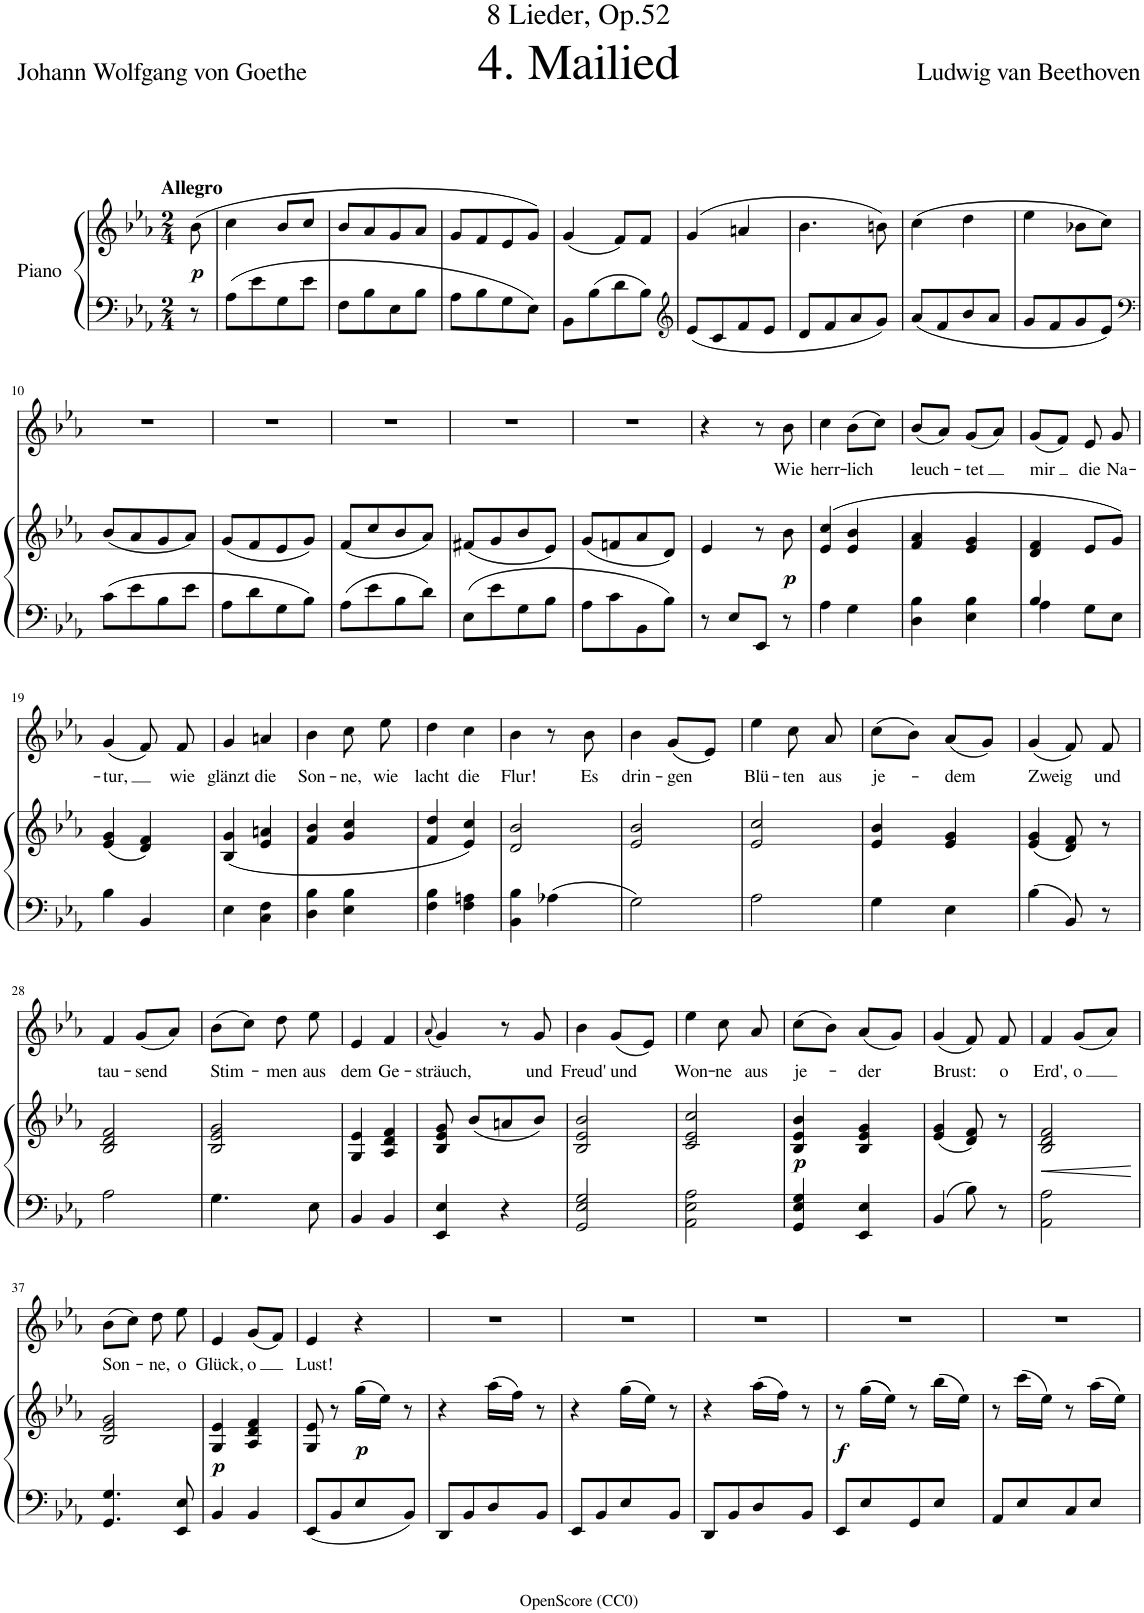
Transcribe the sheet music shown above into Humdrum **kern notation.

**kern	**kern	**dynam	**kern	**text
*part2	*part2	*part2	*part1	*part1
*staff3	*staff2	*staff2/3	*staff1	*staff1
*I"Piano	*	*	*I"Voice	*
*I'Pno	*	*	*	*
*clefF4	*clefG2	*	*clefG2	*
*k[b-e-a-]	*k[b-e-a-]	*	*k[b-e-a-]	*
*M2/4	*M2/4	*	*M2/4	*
=1	=1	=1	=1	=1
!	!	!	!LO:TX:a:B:t=Allegro	!
!	!	!LO:DY:b	!	!
8r	(8b-\	p	8r	.
=2	=2	=2	=2	=2
8A-\L	4cc\	.	2r	.
8e-\	.	.	.	.
8G\	8b-/L	.	.	.
8e-\J	8cc/J	.	.	.
=3	=3	=3	=3	=3
8F\L	8b-/L	.	2r	.
8B-\	8a-/	.	.	.
8E-\	8g/	.	.	.
8B-\J	8a-/J	.	.	.
=4	=4	=4	=4	=4
8A-\L	8g/L	.	2r	.
8B-\	8f/	.	.	.
8G\	8e-/	.	.	.
8E-\J	8g/J)	.	.	.
=5	=5	=5	=5	=5
8BB-\L	(4g/	.	2r	.
8B-\	.	.	.	.
8d\	8f/L)	.	.	.
8B-\J	8f/J	.	.	.
=6	=6	=6	=6	=6
*clefG2	*	*	*	*
8e-/L	(4g/	.	2r	.
8c/	.	.	.	.
8f/	4an/	.	.	.
8e-/J	.	.	.	.
=7	=7	=7	=7	=7
8d/L	4.b-\	.	2r	.
8f/	.	.	.	.
8a-/	.	.	.	.
8g/J	8bn\)	.	.	.
=8	=8	=8	=8	=8
8a-/L	(4cc\	.	2r	.
8f/	.	.	.	.
8b-/	4dd\	.	.	.
8a-/J	.	.	.	.
=9	=9	=9	=9	=9
8g/L	4ee-\	.	2r	.
8f/	.	.	.	.
8g/	8b-X\L	.	.	.
8e-/J	8cc\J)	.	.	.
!!LO:LB:g=z
=10	=10	=10	=10	=10
*clefF4	*	*	*	*
8c\L	(8b-/L	.	2r	.
8e-\	8a-/	.	.	.
8B-\	8g/	.	.	.
8e-\J	8a-/J)	.	.	.
=11	=11	=11	=11	=11
8A-\L	(8g/L	.	2r	.
8d\	8f/	.	.	.
8G\	8e-/	.	.	.
8B-\J	8g/J)	.	.	.
=12	=12	=12	=12	=12
8A-\L	(8f/L	.	2r	.
8e-\	8cc/	.	.	.
8B-\	8b-/	.	.	.
8d\J	8a-/J)	.	.	.
=13	=13	=13	=13	=13
8E-\L	(8f#X/L	.	2r	.
8e-\	8g/	.	.	.
8G\	8b-/	.	.	.
8B-\J	8e-/J)	.	.	.
=14	=14	=14	=14	=14
8A-\L	(8g/L	.	2r	.
8c\	8fn/	.	.	.
8BB-\	8a-/	.	.	.
8B-\J	8d/J)	.	.	.
=15	=15	=15	=15	=15
8r	4e-/	.	4r	.
8E-/L	.	.	.	.
8EE-/J	8r	.	8r	.
!	!	!LO:DY:b	!	!LO:LY:b
8r	8b-\	p	8b-\	Wie
=16	=16	=16	=16	=16
!	!	!	!	!LO:LY:b
4A-\	(>4e-/ 4cc/	.	4cc\	herr-
!	!	!	!	!LO:LY:b
4G\	4e-/ 4b-/	.	(8b-\L	-lich
.	.	.	8cc\J)	.
=17	=17	=17	=17	=17
!	!	!	!	!LO:LY:b
4D\ 4B-\	4f/ 4a-/	.	(8b-/L	leuch-
.	.	.	8a-/J)	.
!	!	!	!	!LO:LY:b
4E-\ 4B-\	4e-/ 4g/	.	(8g/L	-tet
.	.	.	8a-/J)	.
=18	=18	=18	=18	=18
*^	*	*	*	*
!	!	!	!	!	!LO:LY:b
4B-/	4A-\	4d/ 4f/	.	(8g/L	mir
.	.	.	.	8f/J)	.
!	!	!	!	!	!LO:LY:b
8G\L	4ryy	8e-/L	.	8e-/	die
!	!	!	!	!	!LO:LY:b
8E-\J	.	8g/J)	.	8g/	Na-
*v	*v	*	*	*	*
!!LO:LB:g=z
=19	=19	=19	=19	=19
!	!	!	!	!LO:LY:b
4B-\	(4e-/ 4g/	.	(4g/	-tur,
4BB-/	4d/ 4f/)	.	8f/)	.
!	!	!	!	!LO:LY:b
.	.	.	8f/	wie
=20	=20	=20	=20	=20
!	!	!	!	!LO:LY:b
4E-\	(<4B-/ 4g/	.	4g/	glänzt
!	!	!	!	!LO:LY:b
4C\ 4F\	4e-/ 4an/	.	4an/	die
=21	=21	=21	=21	=21
!	!	!	!	!LO:LY:b
4D\ 4B-\	4f/ 4b-/	.	4b-\	Son-
!	!	!	!	!LO:LY:b
4E-\ 4B-\	4g/ 4cc/	.	8cc\	-ne,
!	!	!	!	!LO:LY:b
.	.	.	8ee-\	wie
=22	=22	=22	=22	=22
!	!	!	!	!LO:LY:b
4F\ 4B-\	4f/ 4dd/	.	4dd\	lacht
!	!	!	!	!LO:LY:b
4F\ 4An\	4e-/ 4cc/)	.	4cc\	die
=23	=23	=23	=23	=23
!	!	!	!	!LO:LY:b
4BB-\ 4B-\	2d/ 2b-/	.	4b-\	Flur!
4A-X\	.	.	8r	.
!	!	!	!	!LO:LY:b
.	.	.	8b-\	Es
=24	=24	=24	=24	=24
!	!	!	!	!LO:LY:b
2G\	2e-/ 2b-/	.	4b-\	drin-
!	!	!	!	!LO:LY:b
.	.	.	(8g/L	-gen
.	.	.	8e-/J)	.
=25	=25	=25	=25	=25
!	!	!	!	!LO:LY:b
2A-\	2e-/ 2cc/	.	4ee-\	Blü-
!	!	!	!	!LO:LY:b
.	.	.	8cc\	-ten
!	!	!	!	!LO:LY:b
.	.	.	8a-/	aus
=26	=26	=26	=26	=26
!	!	!	!	!LO:LY:b
4G\	4e-/ 4b-/	.	(8cc\L	je-
.	.	.	8b-\J)	.
!	!	!	!	!LO:LY:b
4E-\	4e-/ 4g/	.	(8a-/L	-dem
.	.	.	8g/J)	.
=27	=27	=27	=27	=27
!	!	!	!	!LO:LY:b
4B-\	(4e-/ 4g/	.	(4g/	Zweig
8BB-/	8d/ 8f/)	.	8f/)	.
!	!	!	!	!LO:LY:b
8r	8r	.	8f/	und
!!LO:LB:g=z
=28	=28	=28	=28	=28
!	!	!	!	!LO:LY:b
2A-\	2B-/ 2d/ 2f/	.	4f/	tau-
!	!	!	!	!LO:LY:b
.	.	.	(8g/L	-send
.	.	.	8a-/J)	.
=29	=29	=29	=29	=29
!	!	!	!	!LO:LY:b
4.G\	2B-/ 2e-/ 2g/	.	(8b-\L	Stim-
.	.	.	8cc\J)	.
!	!	!	!	!LO:LY:b
.	.	.	8dd\	-men
!	!	!	!	!LO:LY:b
8E-\	.	.	8ee-\	aus
=30	=30	=30	=30	=30
!	!	!	!	!LO:LY:b
4BB-/	4G/ 4e-/	.	4e-/	dem
!	!	!	!	!LO:LY:b
4BB-/	4A-/ 4d/ 4f/	.	4f/	Ge-
=31	=31	=31	=31	=31
.	.	.	(8qa-/	.
!	!	!	!	!LO:LY:b
4EE-/ 4E-/	8B-/ 8e-/ 8g/	.	4g/)	-sträuch,
.	(8b-/L	.	.	.
4r	8an/	.	8r	.
!	!	!	!	!LO:LY:b
.	8b-/J)	.	8g/	und
=32	=32	=32	=32	=32
!	!	!	!	!LO:LY:b
2GG/ 2E-/ 2G/	2B-/ 2e-/ 2b-/	.	4b-\	Freud'
!	!	!	!	!LO:LY:b
.	.	.	(8g/L	und
.	.	.	8e-/J)	.
=33	=33	=33	=33	=33
!	!	!	!	!LO:LY:b
2AA-\ 2E-\ 2A-\	2c/ 2e-/ 2cc/	.	4ee-\	Won-
!	!	!	!	!LO:LY:b
.	.	.	8cc\	-ne
!	!	!	!	!LO:LY:b
.	.	.	8a-/	aus
=34	=34	=34	=34	=34
!	!	!LO:DY:b	!	!LO:LY:b
4GG/ 4E-/ 4G/	4B-/ 4e-/ 4b-/	p	(8cc\L	je-
.	.	.	8b-\J)	.
!	!	!	!	!LO:LY:b
4EE-/ 4E-/	4B-/ 4e-/ 4g/	.	(8a-/L	-der
.	.	.	8g/J)	.
=35	=35	=35	=35	=35
!	!	!	!	!LO:LY:b
4BB-/	(4e-/ 4g/	.	(4g/	Brust:
8B-\	8d/ 8f/)	.	8f/)	.
!	!	!	!	!LO:LY:b
8r	8r	.	8f/	o
=36	=36	=36	=36	=36
!	!	!LO:HP:b	!	!LO:LY:b
2AA-\ 2A-\	2B-/ 2d/ 2f/	<	4f/	Erd',
!	!	!	!	!LO:LY:b
.	.	.	(8g/L	o
.	.	.	8a-/J)	.
.	.	[	.	.
!!LO:LB:g=z
=37	=37	=37	=37	=37
!	!	!	!	!LO:LY:b
4.GG/ 4.G/	2B-/ 2e-/ 2g/	.	(8b-\L	Son-
.	.	.	8cc\J)	.
!	!	!	!	!LO:LY:b
.	.	.	8dd\	-ne,
!	!	!	!	!LO:LY:b
8EE-/ 8E-/	.	.	8ee-\	o
=38	=38	=38	=38	=38
!	!	!LO:DY:a=2	!	!LO:LY:b
4BB-/	4G/ 4e-/	p	4e-/	Glück,
!	!	!	!	!LO:LY:b
4BB-/	4A-/ 4d/ 4f/	.	(8g/L	o
.	.	.	8f/J)	.
=39	=39	=39	=39	=39
!	!	!	!	!LO:LY:b
8EE-/L	8G/ 8e-/	.	4e-/	Lust!
8BB-/	8r	.	.	.
!	!	!LO:DY:b	!	!
8E-/	(16gg\LL	p	4r	.
.	16ee-\JJ)	.	.	.
8BB-/J	8r	.	.	.
=40	=40	=40	=40	=40
8DD/L	4r	.	2r	.
8BB-/	.	.	.	.
8D/	(16aa-\LL	.	.	.
.	16ff\JJ)	.	.	.
8BB-/J	8r	.	.	.
=41	=41	=41	=41	=41
8EE-/L	4r	.	2r	.
8BB-/	.	.	.	.
8E-/	(16gg\LL	.	.	.
.	16ee-\JJ)	.	.	.
8BB-/J	8r	.	.	.
=42	=42	=42	=42	=42
8DD/L	4r	.	2r	.
8BB-/	.	.	.	.
8D/	(16aa-\LL	.	.	.
.	16ff\JJ)	.	.	.
8BB-/J	8r	.	.	.
=43	=43	=43	=43	=43
!	!	!LO:DY:b	!	!
8EE-/L	8r	f	2r	.
8E-/	((16gg\LL	.	.	.
.	16ee-\JJ))	.	.	.
8GG/	8r	.	.	.
8E-/J	(16bb-\LL	.	.	.
.	16ee-\JJ)	.	.	.
=44	=44	=44	=44	=44
8AA-/L	8r	.	2r	.
8E-/	(16ccc\LL	.	.	.
.	16ee-\JJ)	.	.	.
8C/	8r	.	.	.
8E-/J	(16aa-\LL	.	.	.
.	16ee-\JJ)	.	.	.
=	=	=	=	=
*-	*-	*-	*-	*-
